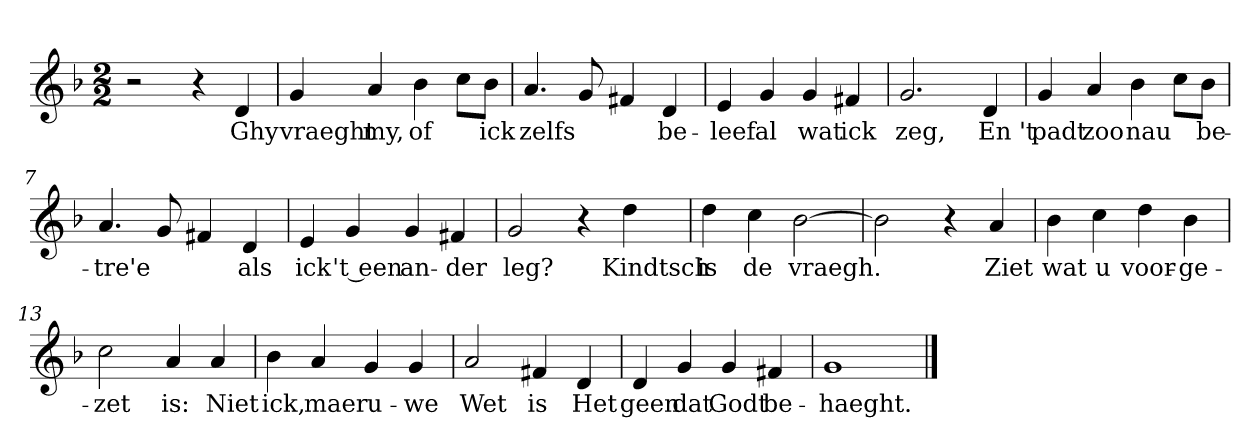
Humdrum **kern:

**kern	**text
*part1	*part1
*staff1	*staff1
*clefG2	*
*k[b-]	*
*G:dor	*
*M2/2	*
*MM120	*
=1	=1
2r	.
4r	.
4d	Ghy
=2	=2
4g	vraeght
4a	my,
4b-	of
8cc\L	.
8b-\J	ick
=3	=3
4.a	zelfs
8g	.
4f#X	.
4d	be-
=4	=4
4e	-leef
4g	al
4g	wat
4f#X	ick
=5	=5
2.g	zeg,
4d	En 't
=6	=6
4g	padt
4a	zoo
4b-	nau
8cc\L	.
8b-\J	be-
=7	=7
4.a	-tre'e
8g	.
4f#X	.
4d	als
=8	=8
4e	ick
4g	't een
4g	an-
4f#X	-der
=9	=9
2g	leg?
4r	.
4dd	Kindtsch
=10	=10
4dd	is
4cc	de
[2b-	vraegh.
=11	=11
2b-]	.
4r	.
4a	Ziet
=12	=12
4b-	wat
4cc	u
4dd	voor-
4b-	-ge-
=13	=13
2cc	-zet
4a	is:
4a	Niet
=14	=14
4b-	ick,
4a	maer
4g	u-
4g	-we
=15	=15
2a	Wet
4f#X	is
4d	Het
=16	=16
4d	geen
4g	dat
4g	Godt
4f#X	be-
=17	=17
1g	-haeght.
==	==
*-	*-
